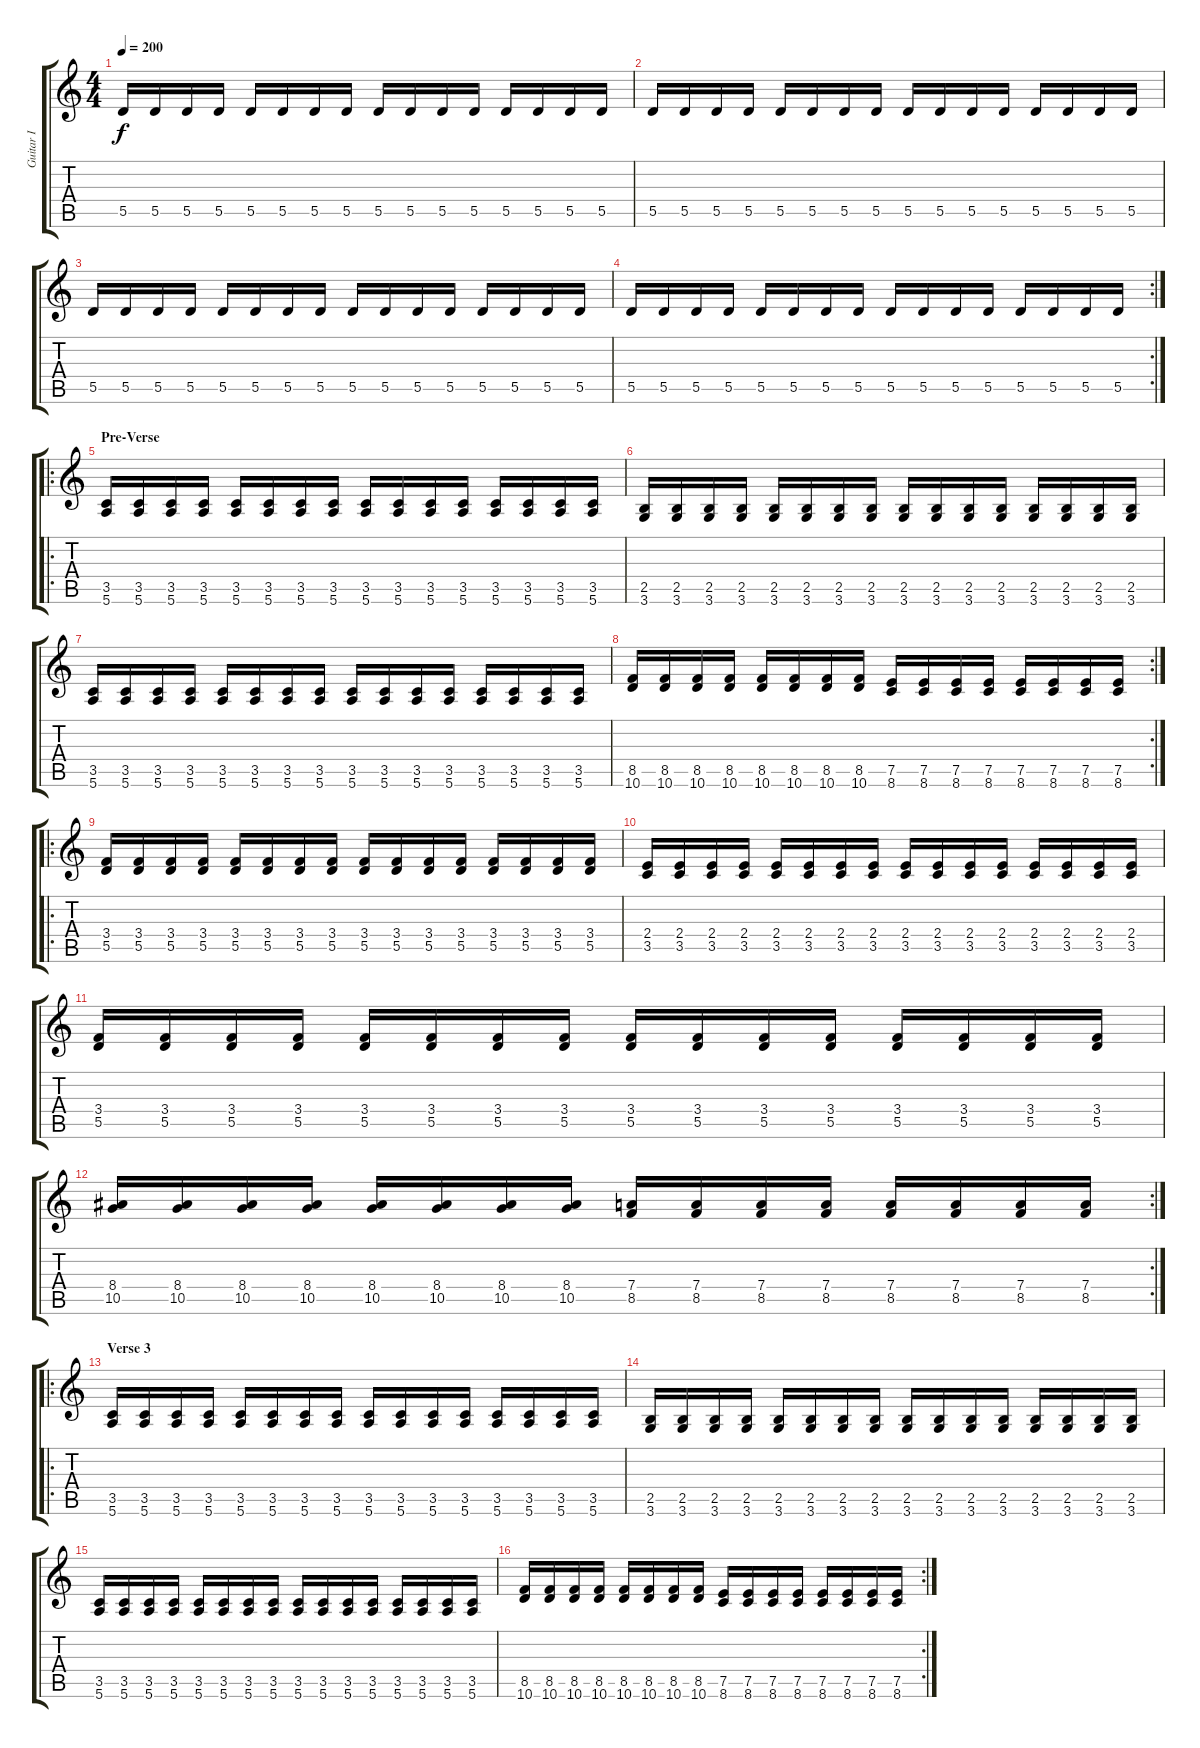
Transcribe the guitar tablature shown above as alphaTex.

\track ("Guitar I" "Guitar I") {instrument distortionguitar}
\staff {score tabs}
\tuning (E4 B3 G3 D3 A2 E2) {hide}
\ts (4 4)
\tempo 200
\clef g2
\ks c
5.5.16{dy f} 5.5.16 5.5.16 5.5.16 5.5.16 5.5.16 5.5.16 5.5.16 5.5.16 5.5.16 5.5.16 5.5.16 5.5.16 5.5.16 5.5.16 5.5.16 |
5.5.16 5.5.16 5.5.16 5.5.16 5.5.16 5.5.16 5.5.16 5.5.16 5.5.16 5.5.16 5.5.16 5.5.16 5.5.16 5.5.16 5.5.16 5.5.16 |
5.5.16 5.5.16 5.5.16 5.5.16 5.5.16 5.5.16 5.5.16 5.5.16 5.5.16 5.5.16 5.5.16 5.5.16 5.5.16 5.5.16 5.5.16 5.5.16 |
\rc 2
5.5.16 5.5.16 5.5.16 5.5.16 5.5.16 5.5.16 5.5.16 5.5.16 5.5.16 5.5.16 5.5.16 5.5.16 5.5.16 5.5.16 5.5.16 5.5.16 |
\ro
\section ("" "Pre-Verse")
(3.5 5.6).16 (3.5 5.6).16 (3.5 5.6).16 (3.5 5.6).16 (3.5 5.6).16 (3.5 5.6).16 (3.5 5.6).16 (3.5 5.6).16 (3.5 5.6).16 (3.5 5.6).16 (3.5 5.6).16 (3.5 5.6).16 (3.5 5.6).16 (3.5 5.6).16 (3.5 5.6).16 (3.5 5.6).16 |
(2.5 3.6).16 (2.5 3.6).16 (2.5 3.6).16 (2.5 3.6).16 (2.5 3.6).16 (2.5 3.6).16 (2.5 3.6).16 (2.5 3.6).16 (2.5 3.6).16 (2.5 3.6).16 (2.5 3.6).16 (2.5 3.6).16 (2.5 3.6).16 (2.5 3.6).16 (2.5 3.6).16 (2.5 3.6).16 |
(3.5 5.6).16 (3.5 5.6).16 (3.5 5.6).16 (3.5 5.6).16 (3.5 5.6).16 (3.5 5.6).16 (3.5 5.6).16 (3.5 5.6).16 (3.5 5.6).16 (3.5 5.6).16 (3.5 5.6).16 (3.5 5.6).16 (3.5 5.6).16 (3.5 5.6).16 (3.5 5.6).16 (3.5 5.6).16 |
\rc 2
(8.5 10.6).16 (8.5 10.6).16 (8.5 10.6).16 (8.5 10.6).16 (8.5 10.6).16 (8.5 10.6).16 (8.5 10.6).16 (8.5 10.6).16 (7.5 8.6).16 (7.5 8.6).16 (7.5 8.6).16 (7.5 8.6).16 (7.5 8.6).16 (7.5 8.6).16 (7.5 8.6).16 (7.5 8.6).16 |
\ro
(3.4 5.5).16 (3.4 5.5).16 (3.4 5.5).16 (3.4 5.5).16 (3.4 5.5).16 (3.4 5.5).16 (3.4 5.5).16 (3.4 5.5).16 (3.4 5.5).16 (3.4 5.5).16 (3.4 5.5).16 (3.4 5.5).16 (3.4 5.5).16 (3.4 5.5).16 (3.4 5.5).16 (3.4 5.5).16 |
(2.4 3.5).16 (2.4 3.5).16 (2.4 3.5).16 (2.4 3.5).16 (2.4 3.5).16 (2.4 3.5).16 (2.4 3.5).16 (2.4 3.5).16 (2.4 3.5).16 (2.4 3.5).16 (2.4 3.5).16 (2.4 3.5).16 (2.4 3.5).16 (2.4 3.5).16 (2.4 3.5).16 (2.4 3.5).16 |
(3.4 5.5).16 (3.4 5.5).16 (3.4 5.5).16 (3.4 5.5).16 (3.4 5.5).16 (3.4 5.5).16 (3.4 5.5).16 (3.4 5.5).16 (3.4 5.5).16 (3.4 5.5).16 (3.4 5.5).16 (3.4 5.5).16 (3.4 5.5).16 (3.4 5.5).16 (3.4 5.5).16 (3.4 5.5).16 |
\rc 2
(8.4 10.5).16 (8.4 10.5).16 (8.4 10.5).16 (8.4 10.5).16 (8.4 10.5).16 (8.4 10.5).16 (8.4 10.5).16 (8.4 10.5).16 (7.4 8.5).16 (7.4 8.5).16 (7.4 8.5).16 (7.4 8.5).16 (7.4 8.5).16 (7.4 8.5).16 (7.4 8.5).16 (7.4 8.5).16 |
\ro
\section ("" "Verse 3")
(3.5 5.6).16 (3.5 5.6).16 (3.5 5.6).16 (3.5 5.6).16 (3.5 5.6).16 (3.5 5.6).16 (3.5 5.6).16 (3.5 5.6).16 (3.5 5.6).16 (3.5 5.6).16 (3.5 5.6).16 (3.5 5.6).16 (3.5 5.6).16 (3.5 5.6).16 (3.5 5.6).16 (3.5 5.6).16 |
(2.5 3.6).16 (2.5 3.6).16 (2.5 3.6).16 (2.5 3.6).16 (2.5 3.6).16 (2.5 3.6).16 (2.5 3.6).16 (2.5 3.6).16 (2.5 3.6).16 (2.5 3.6).16 (2.5 3.6).16 (2.5 3.6).16 (2.5 3.6).16 (2.5 3.6).16 (2.5 3.6).16 (2.5 3.6).16 |
(3.5 5.6).16 (3.5 5.6).16 (3.5 5.6).16 (3.5 5.6).16 (3.5 5.6).16 (3.5 5.6).16 (3.5 5.6).16 (3.5 5.6).16 (3.5 5.6).16 (3.5 5.6).16 (3.5 5.6).16 (3.5 5.6).16 (3.5 5.6).16 (3.5 5.6).16 (3.5 5.6).16 (3.5 5.6).16 |
\rc 2
(8.5 10.6).16 (8.5 10.6).16 (8.5 10.6).16 (8.5 10.6).16 (8.5 10.6).16 (8.5 10.6).16 (8.5 10.6).16 (8.5 10.6).16 (7.5 8.6).16 (7.5 8.6).16 (7.5 8.6).16 (7.5 8.6).16 (7.5 8.6).16 (7.5 8.6).16 (7.5 8.6).16 (7.5 8.6).16
